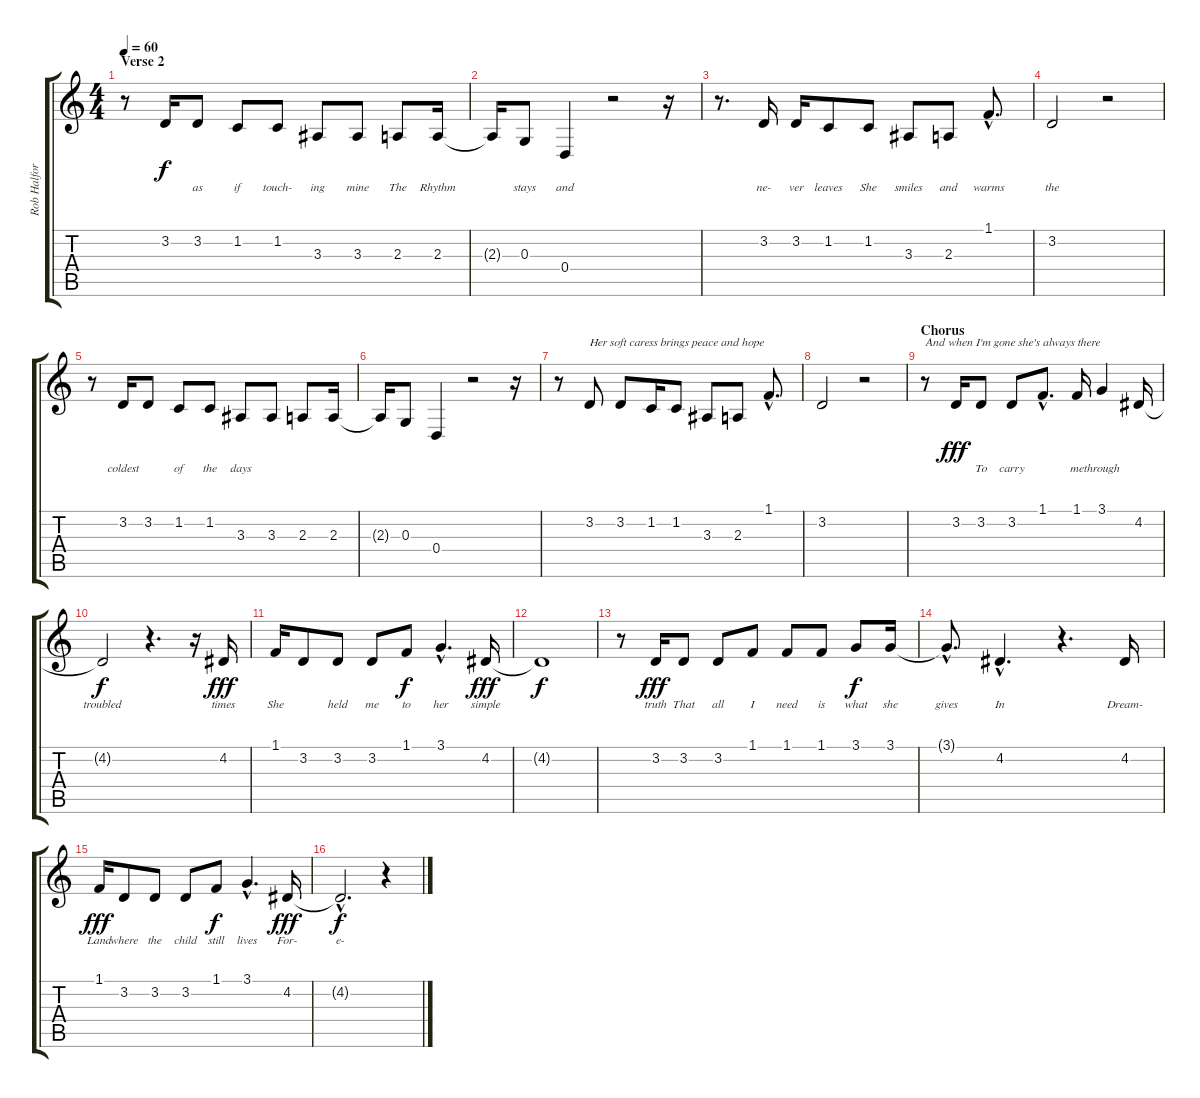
\track ("Rob Halford" "Rob Halfor") {instrument altosax}
\staff {score tabs}
\tuning (E4 B3 G3 D3 A2 E2) {hide}
\ts (4 4)
\section ("" "Verse 2")
\tempo 60
\clef g2
\ks c
r.8{dy f} 3.2.16{lyrics (0 "") lyrics (1 "") lyrics (2 "") lyrics (3 "") lyrics (4 "")} 3.2.8{lyrics (0 "as") lyrics (1 "") lyrics (2 "") lyrics (3 "") lyrics (4 "")} 1.2.8{lyrics (0 "if") lyrics (1 "") lyrics (2 "") lyrics (3 "") lyrics (4 "")} 1.2.8{lyrics (0 "touch-") lyrics (1 "") lyrics (2 "") lyrics (3 "") lyrics (4 "")} 3.3.8{lyrics (0 "ing") lyrics (1 "") lyrics (2 "") lyrics (3 "") lyrics (4 "")} 3.3.8{lyrics (0 "mine") lyrics (1 "") lyrics (2 "") lyrics (3 "") lyrics (4 "")} 2.3.8{lyrics (0 "The") lyrics (1 "") lyrics (2 "") lyrics (3 "") lyrics (4 "")} 2.3.16{lyrics (0 "Rhythm") lyrics (1 "") lyrics (2 "") lyrics (3 "") lyrics (4 "")} |
2.3{t}.16{lyrics (0 "") lyrics (1 "") lyrics (2 "") lyrics (3 "") lyrics (4 "")} 0.3.8{lyrics (0 "stays") lyrics (1 "") lyrics (2 "") lyrics (3 "") lyrics (4 "")} 0.4.4{lyrics (0 "and") lyrics (1 "") lyrics (2 "") lyrics (3 "") lyrics (4 "")} r.2 r.16 |
r.8{d} 3.2.16{lyrics (0 "ne-") lyrics (1 "") lyrics (2 "") lyrics (3 "") lyrics (4 "")} 3.2.16{lyrics (0 "ver") lyrics (1 "") lyrics (2 "") lyrics (3 "") lyrics (4 "")} 1.2.8{lyrics (0 "leaves") lyrics (1 "") lyrics (2 "") lyrics (3 "") lyrics (4 "")} 1.2.8{lyrics (0 "She") lyrics (1 "") lyrics (2 "") lyrics (3 "") lyrics (4 "")} 3.3.8{lyrics (0 "smiles") lyrics (1 "") lyrics (2 "") lyrics (3 "") lyrics (4 "")} 2.3.8{lyrics (0 "and") lyrics (1 "") lyrics (2 "") lyrics (3 "") lyrics (4 "")} 1.1{hac}.8{d lyrics (0 "warms") lyrics (1 "") lyrics (2 "") lyrics (3 "") lyrics (4 "")} |
3.2.2{lyrics (0 "the") lyrics (1 "") lyrics (2 "") lyrics (3 "") lyrics (4 "")} r.2 |
r.8 3.2.16{lyrics (0 "coldest") lyrics (1 "") lyrics (2 "") lyrics (3 "") lyrics (4 "")} 3.2.8{lyrics (0 "") lyrics (1 "") lyrics (2 "") lyrics (3 "") lyrics (4 "")} 1.2.8{lyrics (0 "of") lyrics (1 "") lyrics (2 "") lyrics (3 "") lyrics (4 "")} 1.2.8{lyrics (0 "the") lyrics (1 "") lyrics (2 "") lyrics (3 "") lyrics (4 "")} 3.3.8{lyrics (0 "days") lyrics (1 "") lyrics (2 "") lyrics (3 "") lyrics (4 "")} 3.3.8{lyrics (0 "") lyrics (1 "") lyrics (2 "") lyrics (3 "") lyrics (4 "")} 2.3.8{lyrics (0 "") lyrics (1 "") lyrics (2 "") lyrics (3 "") lyrics (4 "")} 2.3.16{lyrics (0 "") lyrics (1 "") lyrics (2 "") lyrics (3 "") lyrics (4 "")} |
2.3{t}.16{lyrics (0 "") lyrics (1 "") lyrics (2 "") lyrics (3 "") lyrics (4 "")} 0.3.8{lyrics (0 "") lyrics (1 "") lyrics (2 "") lyrics (3 "") lyrics (4 "")} 0.4.4{lyrics (0 "") lyrics (1 "") lyrics (2 "") lyrics (3 "") lyrics (4 "")} r.2 r.16 |
r.8 3.2.8{txt "Her soft caress brings peace and hope" lyrics (0 "") lyrics (1 "") lyrics (2 "") lyrics (3 "") lyrics (4 "")} 3.2.8{lyrics (0 "") lyrics (1 "") lyrics (2 "") lyrics (3 "") lyrics (4 "")} 1.2.16{lyrics (0 "") lyrics (1 "") lyrics (2 "") lyrics (3 "") lyrics (4 "")} 1.2.8{lyrics (0 "") lyrics (1 "") lyrics (2 "") lyrics (3 "") lyrics (4 "")} 3.3.8{lyrics (0 "") lyrics (1 "") lyrics (2 "") lyrics (3 "") lyrics (4 "")} 2.3.8{lyrics (0 "") lyrics (1 "") lyrics (2 "") lyrics (3 "") lyrics (4 "")} 1.1{hac}.8{d lyrics (0 "") lyrics (1 "") lyrics (2 "") lyrics (3 "") lyrics (4 "")} |
3.2.2{lyrics (0 "") lyrics (1 "") lyrics (2 "") lyrics (3 "") lyrics (4 "")} r.2 |
\section ("" "Chorus")
r.8{txt "And when I'm gone she's always there"} 3.2.16{lyrics (0 "") lyrics (1 "") lyrics (2 "") lyrics (3 "") lyrics (4 "") dy fff} 3.2.8{lyrics (0 "To") lyrics (1 "") lyrics (2 "") lyrics (3 "") lyrics (4 "")} 3.2.8{lyrics (0 "carry") lyrics (1 "") lyrics (2 "") lyrics (3 "") lyrics (4 "")} 1.1{hac}.8{d lyrics (0 "") lyrics (1 "") lyrics (2 "") lyrics (3 "") lyrics (4 "")} 1.1.16{lyrics (0 "me") lyrics (1 "") lyrics (2 "") lyrics (3 "") lyrics (4 "")} 3.1.4{lyrics (0 "through") lyrics (1 "") lyrics (2 "") lyrics (3 "") lyrics (4 "")} 4.2.16{lyrics (0 "") lyrics (1 "") lyrics (2 "") lyrics (3 "") lyrics (4 "")} |
4.2{t}.2{lyrics (0 "troubled") lyrics (1 "") lyrics (2 "") lyrics (3 "") lyrics (4 "") dy f} r.4{d} r.16 4.2.16{lyrics (0 "times") lyrics (1 "") lyrics (2 "") lyrics (3 "") lyrics (4 "") dy fff} |
1.1.16{lyrics (0 "She") lyrics (1 "") lyrics (2 "") lyrics (3 "") lyrics (4 "")} 3.2.8{lyrics (0 "") lyrics (1 "") lyrics (2 "") lyrics (3 "") lyrics (4 "")} 3.2.8{lyrics (0 "held") lyrics (1 "") lyrics (2 "") lyrics (3 "") lyrics (4 "")} 3.2.8{lyrics (0 "me") lyrics (1 "") lyrics (2 "") lyrics (3 "") lyrics (4 "")} 1.1.8{lyrics (0 "to") lyrics (1 "") lyrics (2 "") lyrics (3 "") lyrics (4 "") dy f} 3.1{hac}.4{d lyrics (0 "her") lyrics (1 "") lyrics (2 "") lyrics (3 "") lyrics (4 "")} 4.2.16{lyrics (0 "simple") lyrics (1 "") lyrics (2 "") lyrics (3 "") lyrics (4 "") dy fff} |
4.2{t}.1{lyrics (0 "") lyrics (1 "") lyrics (2 "") lyrics (3 "") lyrics (4 "") dy f} |
r.8 3.2.16{lyrics (0 "truth") lyrics (1 "") lyrics (2 "") lyrics (3 "") lyrics (4 "") dy fff} 3.2.8{lyrics (0 "That") lyrics (1 "") lyrics (2 "") lyrics (3 "") lyrics (4 "")} 3.2.8{lyrics (0 "all") lyrics (1 "") lyrics (2 "") lyrics (3 "") lyrics (4 "")} 1.1.8{lyrics (0 "I") lyrics (1 "") lyrics (2 "") lyrics (3 "") lyrics (4 "")} 1.1.8{lyrics (0 "need") lyrics (1 "") lyrics (2 "") lyrics (3 "") lyrics (4 "")} 1.1.8{lyrics (0 "is") lyrics (1 "") lyrics (2 "") lyrics (3 "") lyrics (4 "")} 3.1.8{lyrics (0 "what") lyrics (1 "") lyrics (2 "") lyrics (3 "") lyrics (4 "") dy f} 3.1.16{lyrics (0 "she") lyrics (1 "") lyrics (2 "") lyrics (3 "") lyrics (4 "")} |
3.1{hac t}.8{d lyrics (0 "gives") lyrics (1 "") lyrics (2 "") lyrics (3 "") lyrics (4 "")} 4.2{hac}.4{d lyrics (0 "In") lyrics (1 "") lyrics (2 "") lyrics (3 "") lyrics (4 "")} r.4{d} 4.2.16{lyrics (0 "Dream-") lyrics (1 "") lyrics (2 "") lyrics (3 "") lyrics (4 "")} |
1.1.16{lyrics (0 "Land") lyrics (1 "") lyrics (2 "") lyrics (3 "") lyrics (4 "") dy fff} 3.2.8{lyrics (0 "where") lyrics (1 "") lyrics (2 "") lyrics (3 "") lyrics (4 "")} 3.2.8{lyrics (0 "the") lyrics (1 "") lyrics (2 "") lyrics (3 "") lyrics (4 "")} 3.2.8{lyrics (0 "child") lyrics (1 "") lyrics (2 "") lyrics (3 "") lyrics (4 "")} 1.1.8{lyrics (0 "still") lyrics (1 "") lyrics (2 "") lyrics (3 "") lyrics (4 "") dy f} 3.1{hac}.4{d lyrics (0 "lives") lyrics (1 "") lyrics (2 "") lyrics (3 "") lyrics (4 "")} 4.2.16{lyrics (0 "For-") lyrics (1 "") lyrics (2 "") lyrics (3 "") lyrics (4 "") dy fff} |
4.2{hac t}.2{d lyrics (0 "e-") lyrics (1 "") lyrics (2 "") lyrics (3 "") lyrics (4 "") dy f} r.4
